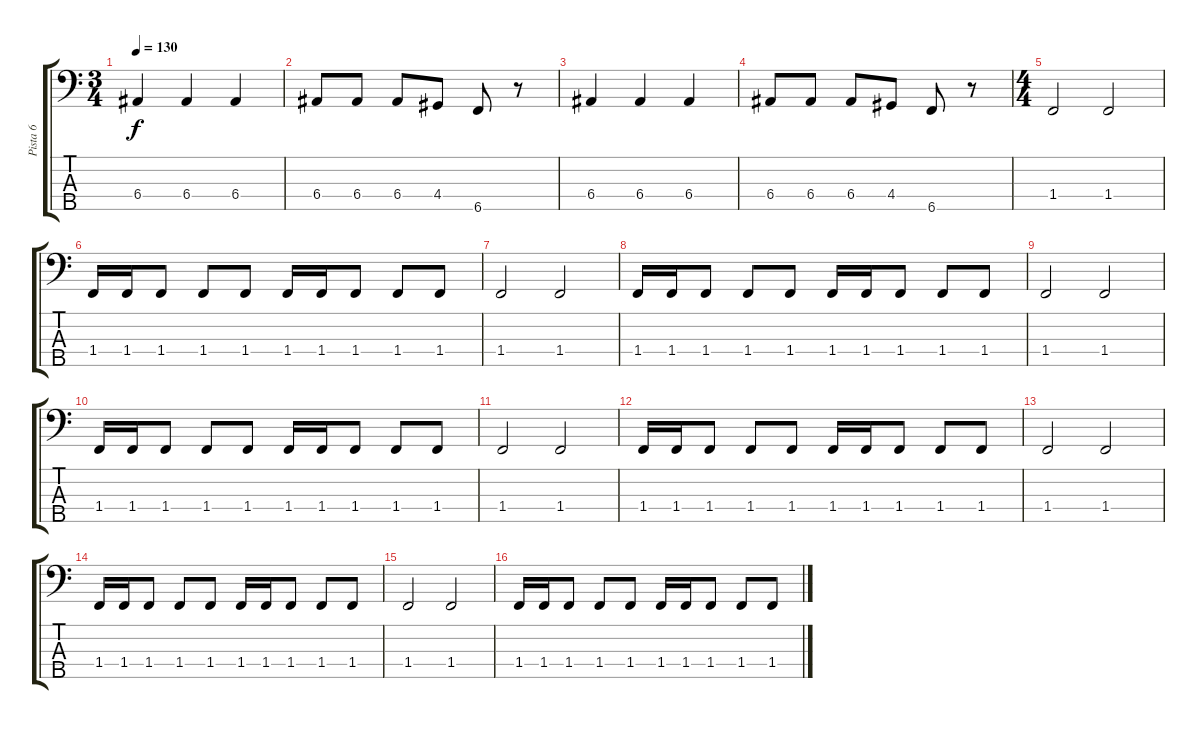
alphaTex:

\track ("Pista 6" "Pista 6") {instrument electricbassfinger}
\staff {score tabs}
\tuning (G2 D2 A1 E1 B0) {hide}
\ts (3 4)
\tempo 130
\clef f4
\ks c
6.4.4{dy f} 6.4.4 6.4.4 |
6.4.8 6.4.8 6.4.8 4.4.8 6.5.8 r.8 |
6.4.4 6.4.4 6.4.4 |
6.4.8 6.4.8 6.4.8 4.4.8 6.5.8 r.8 |
\ts (4 4)
1.4.2 1.4.2 |
1.4.16 1.4.16 1.4.8 1.4.8 1.4.8 1.4.16 1.4.16 1.4.8 1.4.8 1.4.8 |
1.4.2 1.4.2 |
1.4.16 1.4.16 1.4.8 1.4.8 1.4.8 1.4.16 1.4.16 1.4.8 1.4.8 1.4.8 |
1.4.2 1.4.2 |
1.4.16 1.4.16 1.4.8 1.4.8 1.4.8 1.4.16 1.4.16 1.4.8 1.4.8 1.4.8 |
1.4.2 1.4.2 |
1.4.16 1.4.16 1.4.8 1.4.8 1.4.8 1.4.16 1.4.16 1.4.8 1.4.8 1.4.8 |
1.4.2 1.4.2 |
1.4.16 1.4.16 1.4.8 1.4.8 1.4.8 1.4.16 1.4.16 1.4.8 1.4.8 1.4.8 |
1.4.2 1.4.2 |
1.4.16 1.4.16 1.4.8 1.4.8 1.4.8 1.4.16 1.4.16 1.4.8 1.4.8 1.4.8
